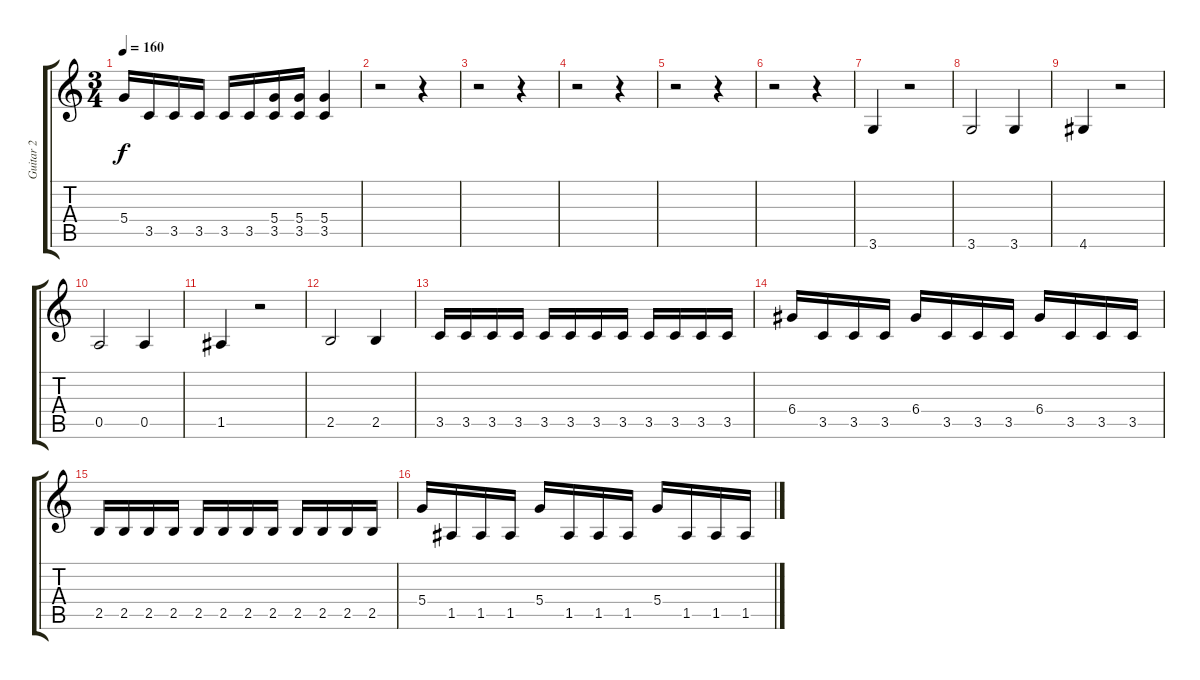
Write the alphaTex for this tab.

\track ("Guitar 2" "Guitar 2") {instrument distortionguitar}
\staff {score tabs}
\tuning (E4 B3 G3 D3 A2 E2) {hide}
\ts (3 4)
\tempo 160
\clef g2
\ks c
5.4.16{dy f} 3.5.16 3.5.16 3.5.16 3.5.16 3.5.16 (5.4 3.5).16 (5.4 3.5).16 (5.4 3.5).4 |
r.2 r.4 |
r.2 r.4 |
r.2 r.4 |
r.2 r.4 |
r.2 r.4 |
3.6.4 r.2 |
3.6.2 3.6.4 |
4.6.4 r.2 |
0.5.2 0.5.4 |
1.5.4 r.2 |
2.5.2 2.5.4 |
3.5.16 3.5.16 3.5.16 3.5.16 3.5.16 3.5.16 3.5.16 3.5.16 3.5.16 3.5.16 3.5.16 3.5.16 |
6.4.16 3.5.16 3.5.16 3.5.16 6.4.16 3.5.16 3.5.16 3.5.16 6.4.16 3.5.16 3.5.16 3.5.16 |
2.5.16 2.5.16 2.5.16 2.5.16 2.5.16 2.5.16 2.5.16 2.5.16 2.5.16 2.5.16 2.5.16 2.5.16 |
5.4.16 1.5.16 1.5.16 1.5.16 5.4.16 1.5.16 1.5.16 1.5.16 5.4.16 1.5.16 1.5.16 1.5.16
